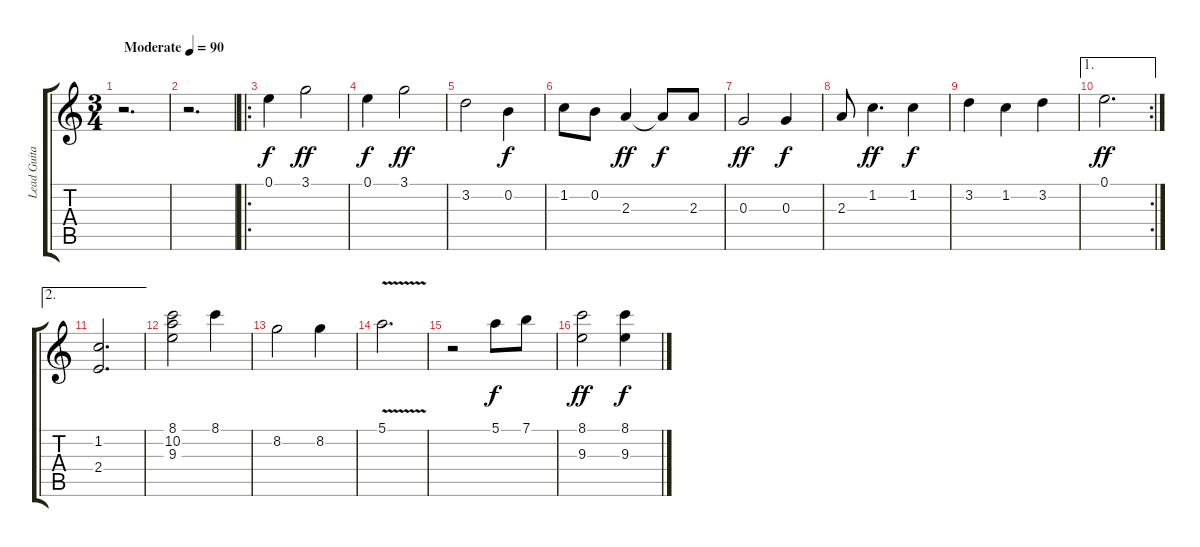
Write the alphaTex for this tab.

\track ("Lead Guitar" "Lead Guita") {instrument acousticguitarsteel}
\staff {score tabs}
\tuning (E4 B3 G3 D3 A2 E2) {hide}
\ts (3 4)
\tempo (90 "Moderate")
\clef g2
\ks c
r.2{d dy f instrument acousticguitarsteel} |
r.2{d} |
\ro
0.1.4 3.1.2{dy ff} |
0.1.4{dy f} 3.1.2{dy ff} |
3.2.2 0.2.4{dy f} |
1.2.8 0.2.8 2.3.4{dy ff} 2.3{t}.8{dy f} 2.3.8 |
0.3.2{dy ff} 0.3.4{dy f} |
2.3.8 1.2.4{d dy ff} 1.2.4{dy f} |
3.2.4 1.2.4 3.2.4 |
\ae 1
\rc 2
0.1.2{d dy ff} |
\ae 2
(1.2 2.4).2{d} |
(8.1 10.2 9.3).2 8.1.4 |
8.2.2 8.2.4 |
5.1{v}.2{d} |
r.2 5.1.8{dy f} 7.1.8 |
(8.1 9.3).2{dy ff} (8.1 9.3).4{dy f}
